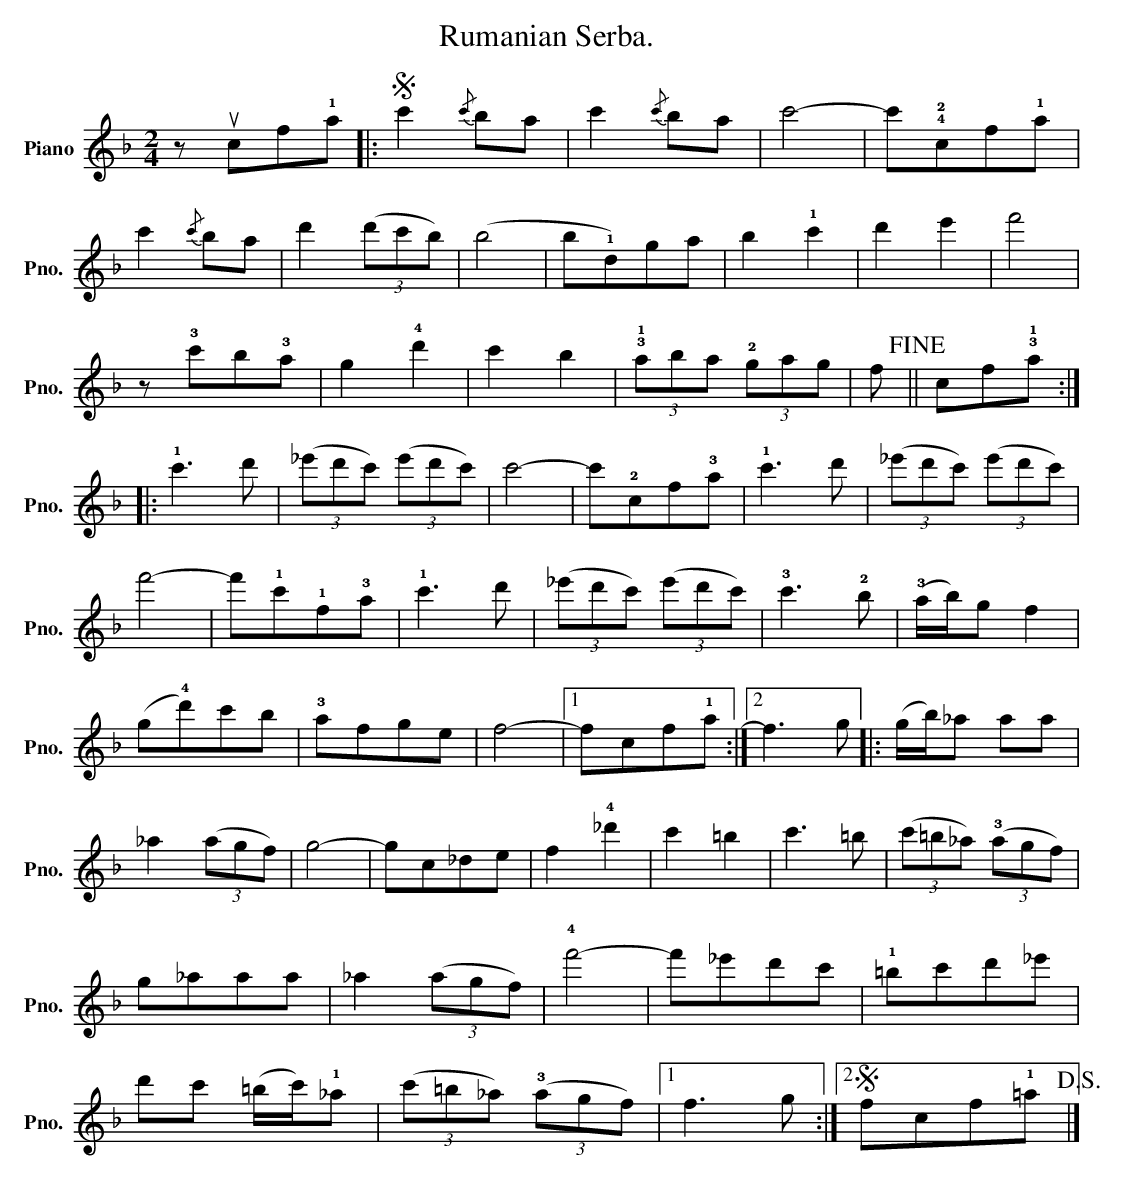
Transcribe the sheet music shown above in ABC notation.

X:1
T:Rumanian Serba.
L:1/8
M:2/4
K:F
V:1 treble nm="Piano" snm="Pno."
V:1
 z ucf!1!a |:S c'2{/c'} ba | c'2{/c'} ba | c'4- | c'!4!!2!cf!1!a |$ c'2{/c'} ba | d'2 (3(d'c'b) | %7
 (b4 | b!1!d)ga | b2 !1!c'2 | d'2 e'2 | f'4 |$ z !3!c'b!3!a | g2 !4!d'2 | c'2 b2 | %15
 (3!3!!1!aba (3!2!gag | f!fine! || cf!3!!1!a ::$ !1!c'3 d' | (3(_e'd'c') (3(e'd'c') | c'4- | %21
 c'!2!cf!3!a | !1!c'3 d' | (3(_e'd'c') (3(e'd'c') |$ f'4- | f'!1!c'!1!f!3!a | !1!c'3 d' | %27
 (3(_e'd'c') (3(e'd'c') | !3!c'3 !2!b | (!3!a/b/)g f2 |$ (g!4!d')c'b | !3!afge | f4- |1 fcf!1!a :|2 %34
 f3 g |: (g/b/)_a aa |$ _a2 (3(agf) | g4- | gc_de | f2 !4!_d'2 | c'2 =b2 | c'3 =b | %42
 (3(c'=b_a) (3(!3!agf) |$ g_aaa | _a2 (3(agf) | !4!f'4- | f'_e'd'c' | !1!=bc'd'_e' |$ %48
 d'c' (=b/c'/)!1!_a | (3(c'=b_a) (3(!3!agf) |1 f3 g :|2S fcf!1!=a!D.S.! |] %52
